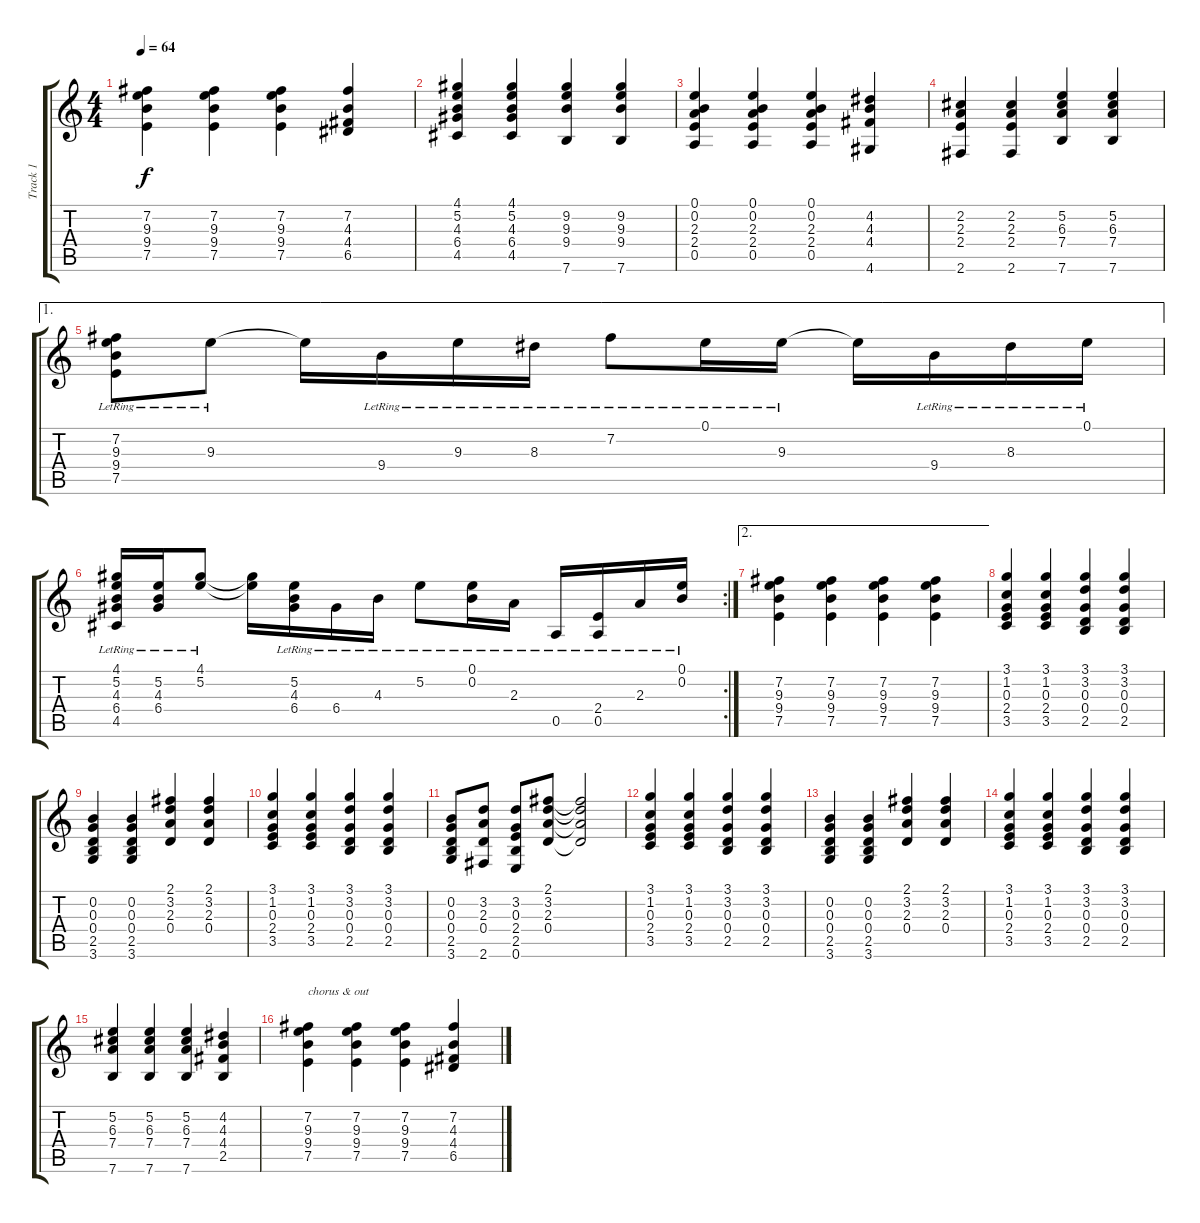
\track ("Track 1" "Track 1") {instrument acousticguitarnylon}
\staff {score tabs}
\tuning (E4 B3 G3 D3 A2 E2) {hide}
\ts (4 4)
\tempo 64
\clef g2
\ks c
(7.2 9.3 9.4 7.5).4{dy f} (7.2 9.3 9.4 7.5).4 (7.2 9.3 9.4 7.5).4 (7.2 4.3 4.4 6.5).4 |
(4.1 5.2 4.3 6.4 4.5).4 (4.1 5.2 4.3 6.4 4.5).4 (9.2 9.3 9.4 7.6).4 (9.2 9.3 9.4 7.6).4 |
(0.1 0.2 2.3 2.4 0.5).4 (0.1 0.2 2.3 2.4 0.5).4 (0.1 0.2 2.3 2.4 0.5).4 (4.2 4.3 4.4 4.6).4 |
(2.2 2.3 2.4 2.6).4 (2.2 2.3 2.4 2.6).4 (5.2 6.3 7.4 7.6).4 (5.2 6.3 7.4 7.6).4 |
\ae 1
(7.2{lr} 9.3{lr} 9.4{lr} 7.5{lr}).8 9.3{lr}.8 9.3{t}.16 9.4{lr}.16 9.3{lr}.16 8.3{lr}.16 7.2{lr}.8 0.1{lr}.16 9.3{lr}.16 9.3{t}.16 9.4{lr}.16 8.3{lr}.16 0.1{lr}.16 |
\rc 2
(4.1{lr} 5.2{lr} 4.3{lr} 6.4{lr} 4.5{lr}).16 (5.2{lr} 4.3{lr} 6.4{lr}).16 (4.1{lr} 5.2{lr}).8 (4.1{t} 5.2{t}).16 (5.2{lr} 4.3{lr} 6.4{lr}).16 6.4{lr}.16 4.3{lr}.16 5.2{lr}.8 (0.1{lr} 0.2{lr}).16 2.3{lr}.16 0.5{lr}.16 (2.4{lr} 0.5{lr}).16 2.3{lr}.16 (0.1{lr} 0.2{lr}).16 |
\ae 2
(7.2 9.3 9.4 7.5).4 (7.2 9.3 9.4 7.5).4 (7.2 9.3 9.4 7.5).4 (7.2 9.3 9.4 7.5).4 |
(3.1 1.2 0.3 2.4 3.5).4 (3.1 1.2 0.3 2.4 3.5).4 (3.1 3.2 0.3 0.4 2.5).4 (3.1 3.2 0.3 0.4 2.5).4 |
(0.2 0.3 0.4 2.5 3.6).4 (0.2 0.3 0.4 2.5 3.6).4 (2.1 3.2 2.3 0.4).4 (2.1 3.2 2.3 0.4).4 |
(3.1 1.2 0.3 2.4 3.5).4 (3.1 1.2 0.3 2.4 3.5).4 (3.1 3.2 0.3 0.4 2.5).4 (3.1 3.2 0.3 0.4 2.5).4 |
(0.2 0.3 0.4 2.5 3.6).8 (3.2 2.3 0.4 2.6).8 (3.2 0.3 2.4 2.5 0.6).8 (2.1 3.2 2.3 0.4).8 (2.1{t} 3.2{t} 2.3{t} 0.4{t}).2 |
(3.1 1.2 0.3 2.4 3.5).4 (3.1 1.2 0.3 2.4 3.5).4 (3.1 3.2 0.3 0.4 2.5).4 (3.1 3.2 0.3 0.4 2.5).4 |
(0.2 0.3 0.4 2.5 3.6).4 (0.2 0.3 0.4 2.5 3.6).4 (2.1 3.2 2.3 0.4).4 (2.1 3.2 2.3 0.4).4 |
(3.1 1.2 0.3 2.4 3.5).4 (3.1 1.2 0.3 2.4 3.5).4 (3.1 3.2 0.3 0.4 2.5).4 (3.1 3.2 0.3 0.4 2.5).4 |
(5.2 6.3 7.4 7.6).4 (5.2 6.3 7.4 7.6).4 (5.2 6.3 7.4 7.6).4 (4.2 4.3 4.4 2.5).4 |
(7.2 9.3 9.4 7.5).4{txt "chorus & out"} (7.2 9.3 9.4 7.5).4 (7.2 9.3 9.4 7.5).4 (7.2 4.3 4.4 6.5).4
